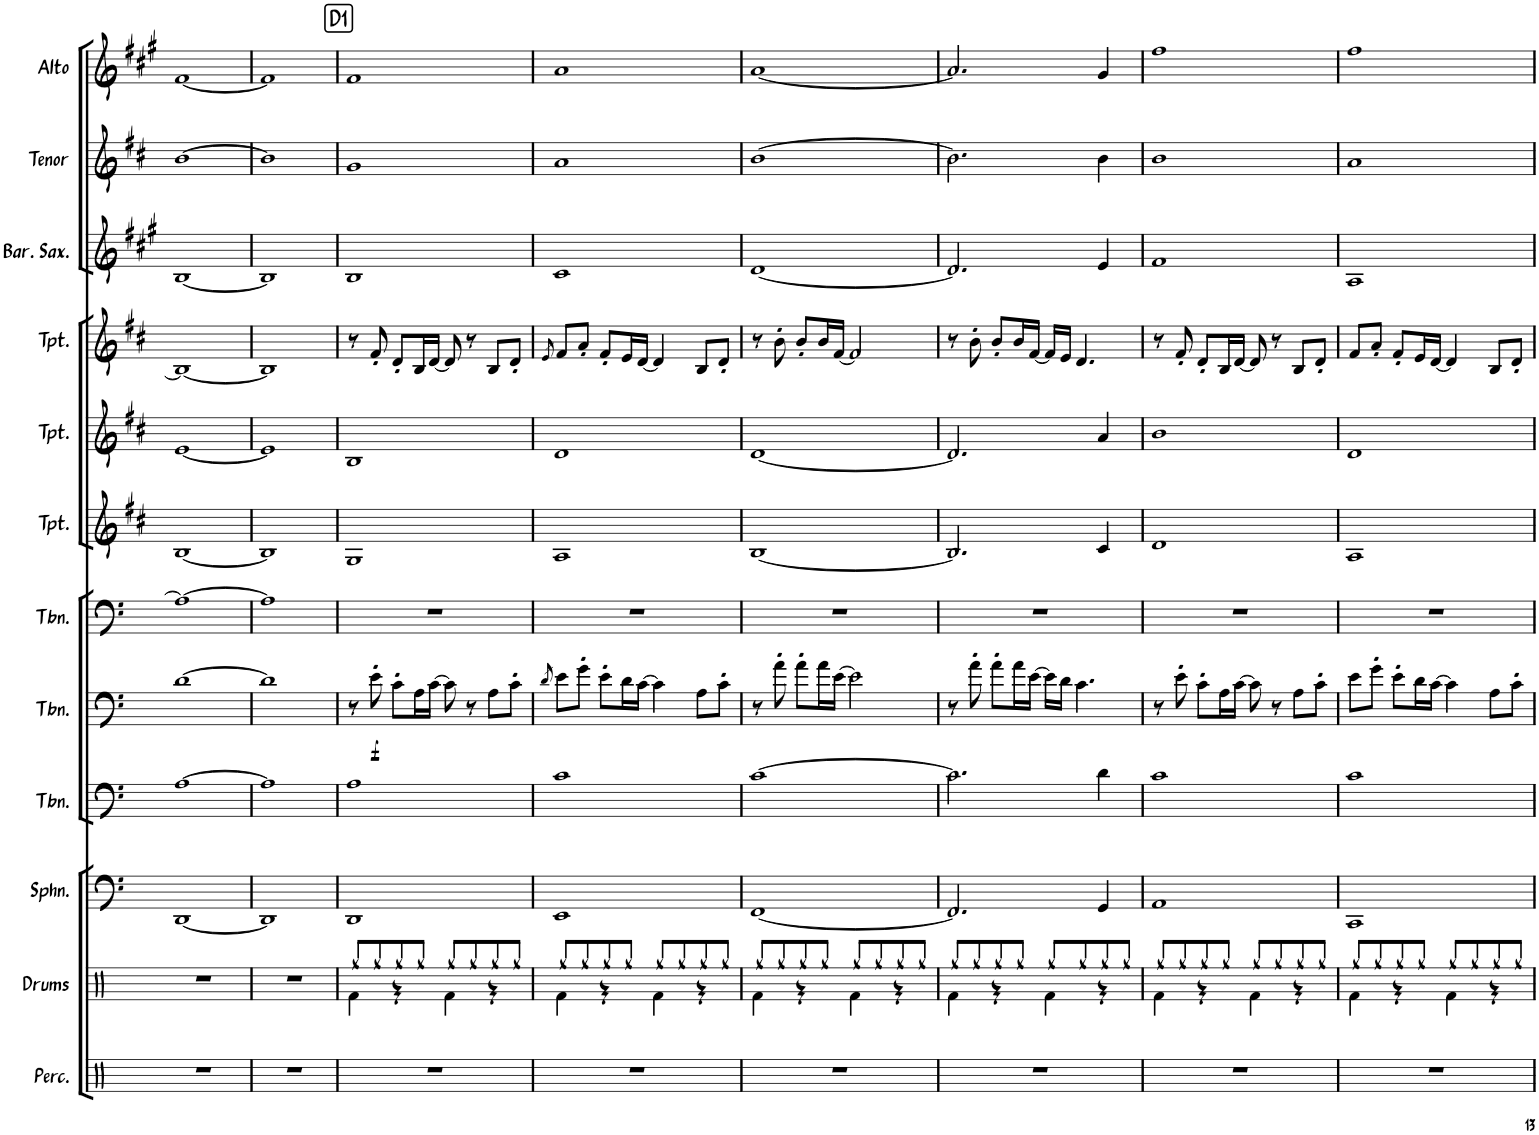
**kern	**kern	**kern	**kern	**kern	**dynam	**kern	**kern	**kern	**kern	**kern	**kern	**kern
*part12	*part11	*part10	*part9	*part8	*part8	*part7	*part6	*part5	*part4	*part3	*part2	*part1
*staff12	*staff11	*staff10	*staff9	*staff8	*staff8	*staff7	*staff6	*staff5	*staff4	*staff3	*staff2	*staff1
*I"Percussion	*I"Drums	*I"Sousaphone	*I"Trombone	*I"Trombone	*	*I"Trombone	*I"Trumpet	*I"Trumpet	*I"Trumpet	*I"Baritone Saxophone	*I"Tenor Sax	*I"Alto Sax
*I'Perc.	*I'Drums	*I'Sphn.	*I'Tbn.	*I'Tbn.	*	*I'Tbn.	*I'Tpt.	*I'Tpt.	*I'Tpt.	*I'Bar. Sax.	*I'Tenor	*I'Alto
!!LO:PB:g=z
*clefX	*clefX	*clefF4	*clefF4	*clefF4	*	*clefF4	*clefG2	*clefG2	*clefG2	*clefG2	*clefG2	*clefG2
*	*	*	*	*	*	*	*Trd1c2	*Trd1c2	*Trd1c2	*Trd12c21	*Trd8c14	*Trd5c9
*k[]	*k[]	*k[]	*k[]	*k[]	*	*k[]	*k[f#c#]	*k[f#c#]	*k[f#c#]	*k[f#c#g#]	*k[f#c#]	*k[f#c#g#]
*M4/4	*M4/4	*M4/4	*M4/4	*M4/4	*	*M4/4	*M4/4	*M4/4	*M4/4	*M4/4	*M4/4	*M4/4
=72	=72	=72	=72	=72	=72	=72	=72	=72	=72	=72	=72	=72
1r	1r	[1DD	[1A	[1d	.	1A_	[1B	[1e	1B_	[1B	[1b	[1f#
=73	=73	=73	=73	=73	=73	=73	=73	=73	=73	=73	=73	=73
1r	1r	1DD]	1A]	1d]	.	1A]	1B]	1e]	1B]	1B]	1b]	1f#]
!!LO:REH:place=s1:a:B:rj:fs=14:t=D1
=74	=74	=74	=74	=74	=74	=74	=74	=74	=74	=74	=74	=74
*	*^	*	*	*	*	*	*	*	*	*	*	*
1r	8Rgg/L	4Rf\	1DD	1A	8r	.	1r	1G	1B	8r	1B	1g	1f#
!	!	!	!	!	!	!LO:DY:b	!	!	!	!	!	!	!
.	8Rgg/	.	.	.	8e'\	f	.	.	.	8f#'/	.	.	.
.	8Rgg/	4r	.	.	8c'\L	.	.	.	.	8d'/L	.	.	.
.	8Rgg/J	.	.	.	16A\L	.	.	.	.	16B/L	.	.	.
.	.	.	.	.	[16c\JJ	.	.	.	.	[16d/JJ	.	.	.
.	8Rgg/L	4Rf\	.	.	8c\]	.	.	.	.	8d/]	.	.	.
.	8Rgg/	.	.	.	8r	.	.	.	.	8r	.	.	.
.	8Rgg/	4r	.	.	8A\L	.	.	.	.	8B/L	.	.	.
.	8Rgg/J	.	.	.	8c'\J	.	.	.	.	8d'/J	.	.	.
=75	=75	=75	=75	=75	=75	=75	=75	=75	=75	=75	=75	=75	=75
.	.	.	.	.	8qd/	.	.	.	.	8qe/	.	.	.
1r	8Rgg/L	4Rf\	1EE	1c	8e\L	.	1r	1A	1d	8f#/L	1c#	1a	1a
.	8Rgg/	.	.	.	8g'\J	.	.	.	.	8a'/J	.	.	.
.	8Rgg/	4r	.	.	8e'\L	.	.	.	.	8f#'/L	.	.	.
.	8Rgg/J	.	.	.	16d\L	.	.	.	.	16e/L	.	.	.
.	.	.	.	.	[16c\JJ	.	.	.	.	[16d/JJ	.	.	.
.	8Rgg/L	4Rf\	.	.	4c\]	.	.	.	.	4d/]	.	.	.
.	8Rgg/	.	.	.	.	.	.	.	.	.	.	.	.
.	8Rgg/	4r	.	.	8A\L	.	.	.	.	8B/L	.	.	.
.	8Rgg/J	.	.	.	8c'\J	.	.	.	.	8d'/J	.	.	.
=76	=76	=76	=76	=76	=76	=76	=76	=76	=76	=76	=76	=76	=76
1r	8Rgg/L	4Rf\	[1FF	[1c	8r	.	1r	[1B	[1d	8r	[1d	[1b	[1a
.	8Rgg/	.	.	.	8a'\	.	.	.	.	8b'\	.	.	.
.	8Rgg/	4r	.	.	8a'\L	.	.	.	.	8b'/L	.	.	.
.	8Rgg/J	.	.	.	16a\L	.	.	.	.	16b/L	.	.	.
.	.	.	.	.	[16e\JJ	.	.	.	.	[16f#/JJ	.	.	.
.	8Rgg/L	4Rf\	.	.	2e\]	.	.	.	.	2f#/]	.	.	.
.	8Rgg/	.	.	.	.	.	.	.	.	.	.	.	.
.	8Rgg/	4r	.	.	.	.	.	.	.	.	.	.	.
.	8Rgg/J	.	.	.	.	.	.	.	.	.	.	.	.
=77	=77	=77	=77	=77	=77	=77	=77	=77	=77	=77	=77	=77	=77
1r	8Rgg/L	4Rf\	2.FF/]	2.c\]	8r	.	1r	2.B/]	2.d/]	8r	2.d/]	2.b\]	2.a/]
.	8Rgg/	.	.	.	8a'\	.	.	.	.	8b'\	.	.	.
.	8Rgg/	4r	.	.	8a'\L	.	.	.	.	8b'/L	.	.	.
.	8Rgg/J	.	.	.	16a\L	.	.	.	.	16b/L	.	.	.
.	.	.	.	.	[16e\JJ	.	.	.	.	[16f#/JJ	.	.	.
.	8Rgg/L	4Rf\	.	.	16e\LL]	.	.	.	.	16f#/LL]	.	.	.
.	.	.	.	.	16d\JJ	.	.	.	.	16e/JJ	.	.	.
.	8Rgg/	.	.	.	4.c\	.	.	.	.	4.d/	.	.	.
.	8Rgg/	4r	4GG/	4d\	.	.	.	4c#/	4a/	.	4e/	4b\	4g#/
.	8Rgg/J	.	.	.	.	.	.	.	.	.	.	.	.
=78	=78	=78	=78	=78	=78	=78	=78	=78	=78	=78	=78	=78	=78
1r	8Rgg/L	4Rf\	1AA	1c	8r	.	1r	1d	1b	8r	1f#	1b	1ff#
.	8Rgg/	.	.	.	8e'\	.	.	.	.	8f#'/	.	.	.
.	8Rgg/	4r	.	.	8c'\L	.	.	.	.	8d'/L	.	.	.
.	8Rgg/J	.	.	.	16A\L	.	.	.	.	16B/L	.	.	.
.	.	.	.	.	[16c\JJ	.	.	.	.	[16d/JJ	.	.	.
.	8Rgg/L	4Rf\	.	.	8c\]	.	.	.	.	8d/]	.	.	.
.	8Rgg/	.	.	.	8r	.	.	.	.	8r	.	.	.
.	8Rgg/	4r	.	.	8A\L	.	.	.	.	8B/L	.	.	.
.	8Rgg/J	.	.	.	8c'\J	.	.	.	.	8d'/J	.	.	.
=79	=79	=79	=79	=79	=79	=79	=79	=79	=79	=79	=79	=79	=79
1r	8Rgg/L	4Rf\	1CC	1c	8e\L	.	1r	1A	1d	8f#/L	1A	1a	1ff#
.	8Rgg/	.	.	.	8g'\J	.	.	.	.	8a'/J	.	.	.
.	8Rgg/	4r	.	.	8e'\L	.	.	.	.	8f#'/L	.	.	.
.	8Rgg/J	.	.	.	16d\L	.	.	.	.	16e/L	.	.	.
.	.	.	.	.	[16c\JJ	.	.	.	.	[16d/JJ	.	.	.
.	8Rgg/L	4Rf\	.	.	4c\]	.	.	.	.	4d/]	.	.	.
.	8Rgg/	.	.	.	.	.	.	.	.	.	.	.	.
.	8Rgg/	4r	.	.	8A\L	.	.	.	.	8B/L	.	.	.
.	8Rgg/J	.	.	.	8c'\J	.	.	.	.	8d'/J	.	.	.
*	*v	*v	*	*	*	*	*	*	*	*	*	*	*
=	=	=	=	=	=	=	=	=	=	=	=	=
*-	*-	*-	*-	*-	*-	*-	*-	*-	*-	*-	*-	*-
